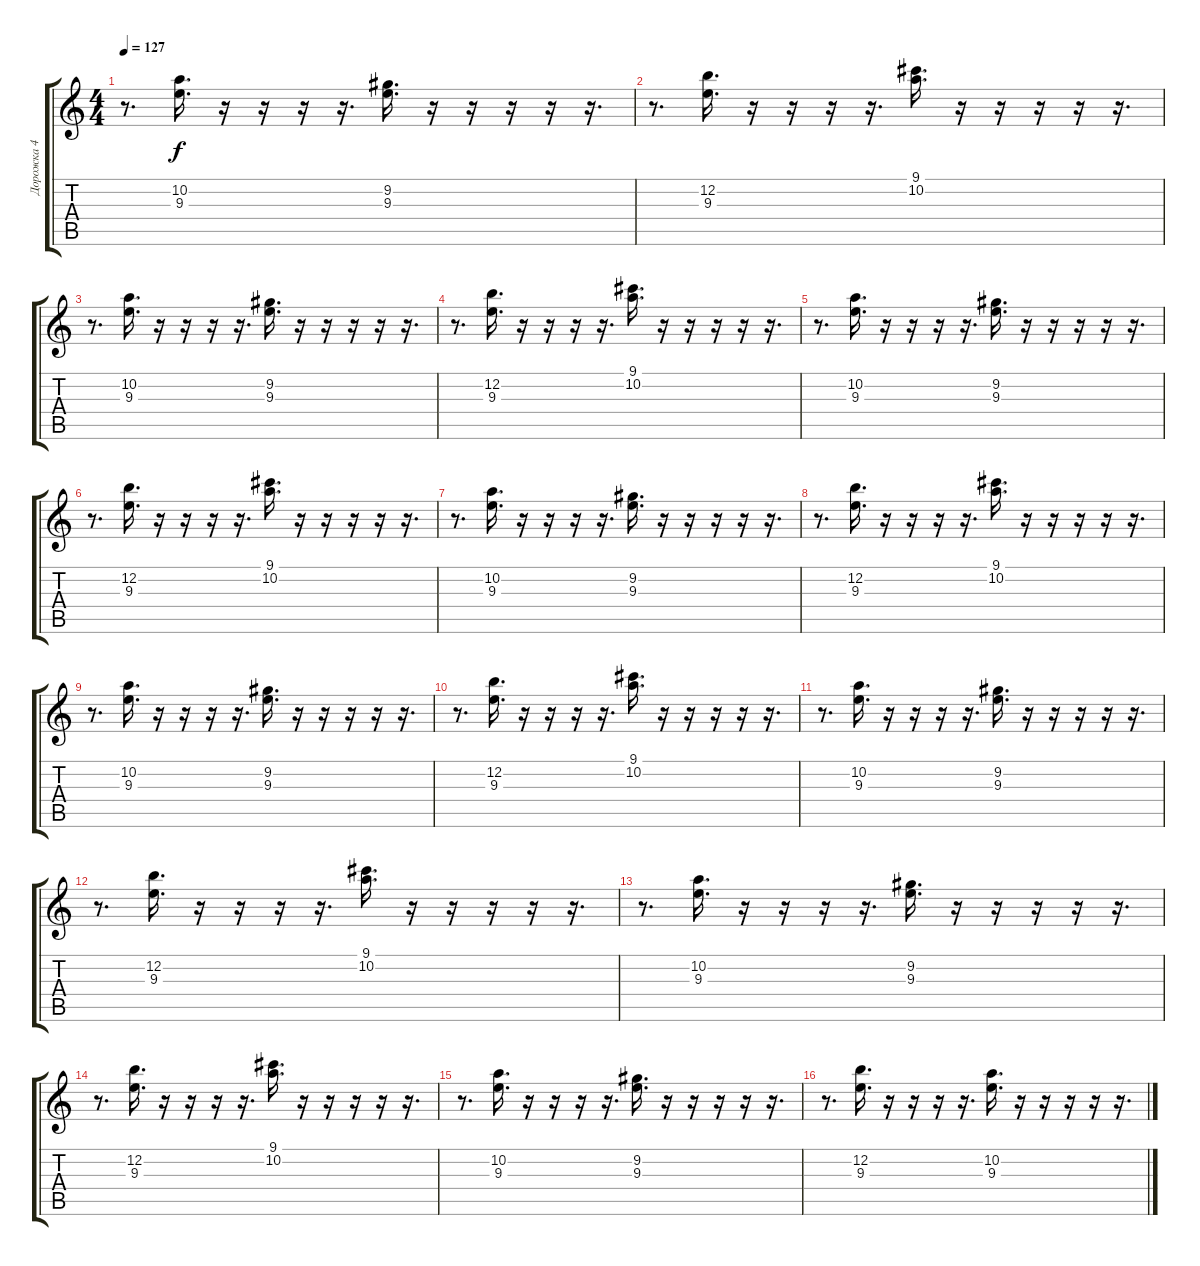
\track ("Дорожка 4" "Дорожка 4") {instrument overdrivenguitar}
\staff {score tabs}
\tuning (E4 B3 G3 D3 A2 E2) {hide}
\ts (4 4)
\tempo 127
\clef g2
\ks c
r.8{d dy f} (10.2 9.3).16{d} r.16 r.16 r.16 r.16{d} (9.2 9.3).16{d} r.16 r.16 r.16 r.16 r.16{d} |
r.8{d} (12.2 9.3).16{d} r.16 r.16 r.16 r.16{d} (9.1 10.2).16{d} r.16 r.16 r.16 r.16 r.16{d} |
r.8{d} (10.2 9.3).16{d} r.16 r.16 r.16 r.16{d} (9.2 9.3).16{d} r.16 r.16 r.16 r.16 r.16{d} |
r.8{d} (12.2 9.3).16{d} r.16 r.16 r.16 r.16{d} (9.1 10.2).16{d} r.16 r.16 r.16 r.16 r.16{d} |
r.8{d} (10.2 9.3).16{d} r.16 r.16 r.16 r.16{d} (9.2 9.3).16{d} r.16 r.16 r.16 r.16 r.16{d} |
r.8{d} (12.2 9.3).16{d} r.16 r.16 r.16 r.16{d} (9.1 10.2).16{d} r.16 r.16 r.16 r.16 r.16{d} |
r.8{d} (10.2 9.3).16{d} r.16 r.16 r.16 r.16{d} (9.2 9.3).16{d} r.16 r.16 r.16 r.16 r.16{d} |
r.8{d} (12.2 9.3).16{d} r.16 r.16 r.16 r.16{d} (9.1 10.2).16{d} r.16 r.16 r.16 r.16 r.16{d} |
r.8{d} (10.2 9.3).16{d} r.16 r.16 r.16 r.16{d} (9.2 9.3).16{d} r.16 r.16 r.16 r.16 r.16{d} |
r.8{d} (12.2 9.3).16{d} r.16 r.16 r.16 r.16{d} (9.1 10.2).16{d} r.16 r.16 r.16 r.16 r.16{d} |
r.8{d} (10.2 9.3).16{d} r.16 r.16 r.16 r.16{d} (9.2 9.3).16{d} r.16 r.16 r.16 r.16 r.16{d} |
r.8{d} (12.2 9.3).16{d} r.16 r.16 r.16 r.16{d} (9.1 10.2).16{d} r.16 r.16 r.16 r.16 r.16{d} |
r.8{d} (10.2 9.3).16{d} r.16 r.16 r.16 r.16{d} (9.2 9.3).16{d} r.16 r.16 r.16 r.16 r.16{d} |
r.8{d} (12.2 9.3).16{d} r.16 r.16 r.16 r.16{d} (9.1 10.2).16{d} r.16 r.16 r.16 r.16 r.16{d} |
r.8{d} (10.2 9.3).16{d} r.16 r.16 r.16 r.16{d} (9.2 9.3).16{d} r.16 r.16 r.16 r.16 r.16{d} |
r.8{d} (12.2 9.3).16{d} r.16 r.16 r.16 r.16{d} (10.2 9.3).16{d} r.16 r.16 r.16 r.16 r.16{d}
